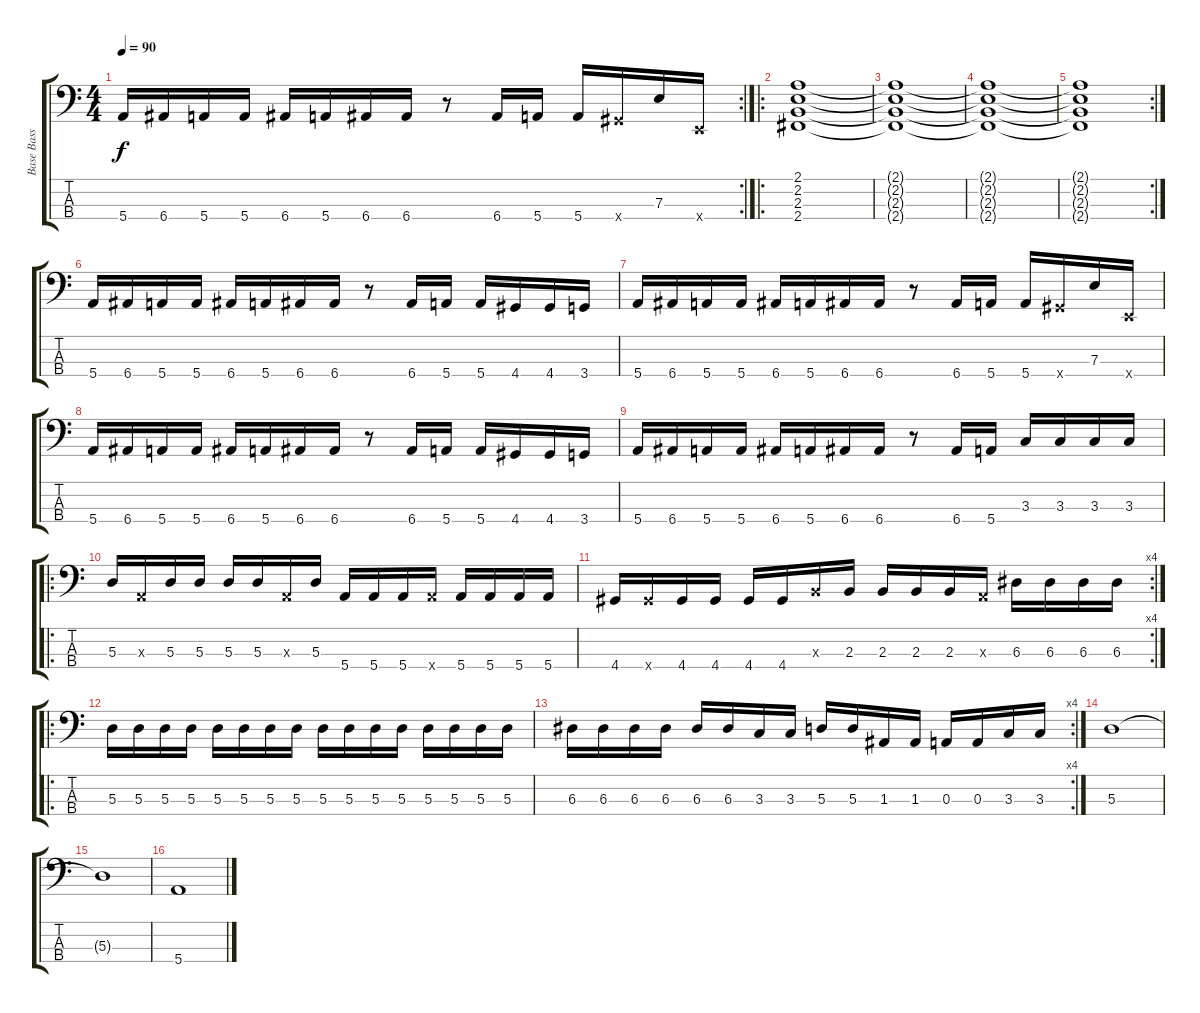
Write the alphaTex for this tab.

\track ("Base Bass" "Base Bass") {instrument electricbasspick}
\staff {score tabs}
\tuning (G2 D2 A1 E1) {hide}
\rc 2
\ts (4 4)
\tempo 90
\clef f4
\ks c
5.4.16{dy f} 6.4.16 5.4.16 5.4.16 6.4.16 5.4.16 6.4.16 6.4.16 r.8 6.4.16 5.4.16 5.4.16 4.4{x}.16 7.3.16 0.4{x}.16 |
\ro
(2.1 2.2 2.3 2.4).1 |
(2.1{t} 2.2{t} 2.3{t} 2.4{t}).1 |
(2.1{t} 2.2{t} 2.3{t} 2.4{t}).1 |
\rc 2
(2.1{t} 2.2{t} 2.3{t} 2.4{t}).1 |
5.4.16 6.4.16 5.4.16 5.4.16 6.4.16 5.4.16 6.4.16 6.4.16 r.8 6.4.16 5.4.16 5.4.16 4.4.16 4.4.16 3.4.16 |
5.4.16 6.4.16 5.4.16 5.4.16 6.4.16 5.4.16 6.4.16 6.4.16 r.8 6.4.16 5.4.16 5.4.16 4.4{x}.16 7.3.16 0.4{x}.16 |
5.4.16 6.4.16 5.4.16 5.4.16 6.4.16 5.4.16 6.4.16 6.4.16 r.8 6.4.16 5.4.16 5.4.16 4.4.16 4.4.16 3.4.16 |
5.4.16 6.4.16 5.4.16 5.4.16 6.4.16 5.4.16 6.4.16 6.4.16 r.8 6.4.16 5.4.16 3.3.16 3.3.16 3.3.16 3.3.16 |
\ro
5.3.16 0.3{x}.16 5.3.16 5.3.16 5.3.16 5.3.16 0.3{x}.16 5.3.16 5.4.16 5.4.16 5.4.16 5.4{x}.16 5.4.16 5.4.16 5.4.16 5.4.16 |
\rc 4
4.4.16 4.4{x}.16 4.4.16 4.4.16 4.4.16 4.4.16 2.3{x}.16 2.3.16 2.3.16 2.3.16 2.3.16 0.3{x}.16 6.3.16 6.3.16 6.3.16 6.3.16 |
\ro
5.3.16 5.3.16 5.3.16 5.3.16 5.3.16 5.3.16 5.3.16 5.3.16 5.3.16 5.3.16 5.3.16 5.3.16 5.3.16 5.3.16 5.3.16 5.3.16 |
\rc 4
6.3.16 6.3.16 6.3.16 6.3.16 6.3.16 6.3.16 3.3.16 3.3.16 5.3.16 5.3.16 1.3.16 1.3.16 0.3.16 0.3.16 3.3.16 3.3.16 |
5.3.1 |
5.3{t}.1 |
5.4.1
